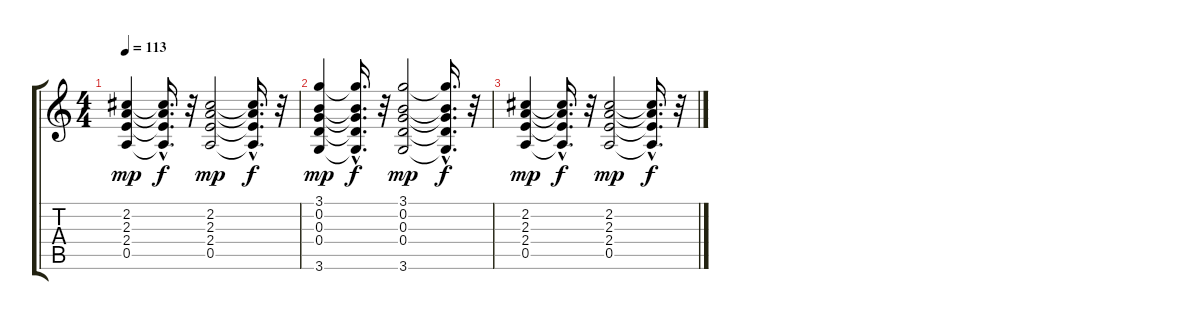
\track "" {instrument overdrivenguitar}
\staff {score tabs}
\tuning (E4 B3 G3 D3 A2 E2) {hide}
\ts (4 4)
\tempo 113
\clef g2
\ks c
(2.2 2.3 2.4 0.5).4{dy mp} (2.2{hac t} 2.3{hac t} 2.4{hac t} 0.5{hac t}).16{d dy f} r.32 (2.2 2.3 2.4 0.5).2{dy mp} (2.2{hac t} 2.3{hac t} 2.4{hac t} 0.5{hac t}).16{d dy f} r.32 |
(3.1 0.2 0.3 0.4 3.6).4{dy mp} (3.1{hac t} 0.2{hac t} 0.3{hac t} 0.4{hac t} 3.6{hac t}).16{d dy f} r.32 (3.1 0.2 0.3 0.4 3.6).2{dy mp} (3.1{hac t} 0.2{hac t} 0.3{hac t} 0.4{hac t} 3.6{hac t}).16{d dy f} r.32 |
(2.2 2.3 2.4 0.5).4{dy mp} (2.2{hac t} 2.3{hac t} 2.4{hac t} 0.5{hac t}).16{d dy f} r.32 (2.2 2.3 2.4 0.5).2{dy mp} (2.2{hac t} 2.3{hac t} 2.4{hac t} 0.5{hac t}).16{d dy f} r.32
